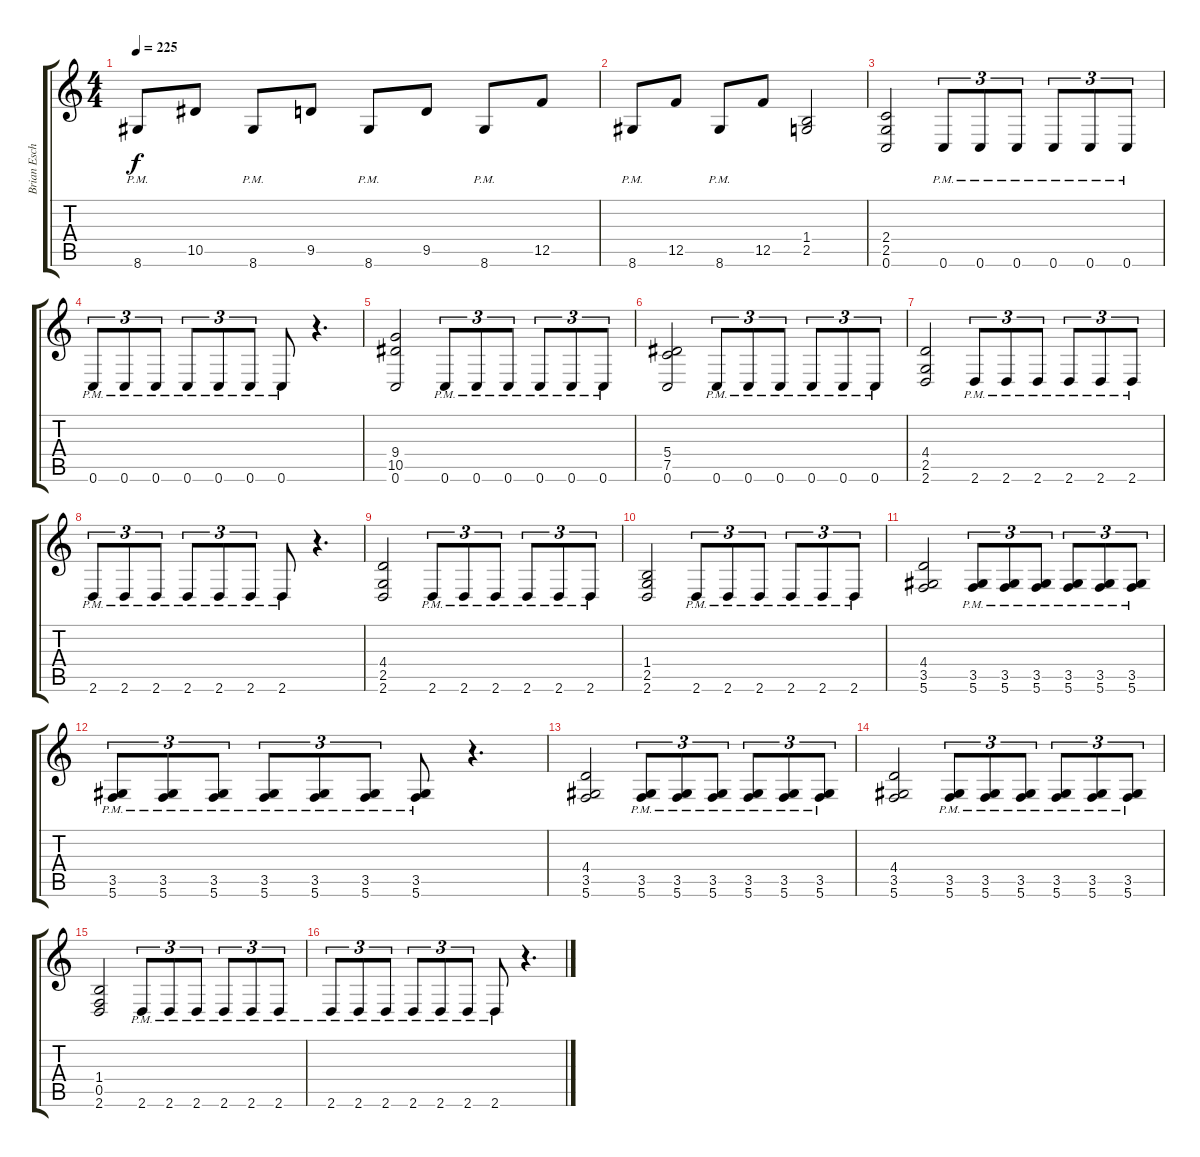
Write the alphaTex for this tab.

\track ("Brian Eschbach (Rhythm)" "Brian Esch") {instrument distortionguitar}
\staff {score tabs}
\tuning (C4 G3 Eb3 Bb2 F2 C2) {hide}
\ts (4 4)
\tempo 225
\clef g2
\ks c
8.6{pm}.8{dy f} 10.5.8 8.6{pm}.8 9.5.8 8.6{pm}.8 9.5.8 8.6{pm}.8 12.5.8 |
8.6{pm}.8 12.5.8 8.6{pm}.8 12.5.8 (1.4 2.5).2 |
(2.4 2.5 0.6).2 0.6{pm}.8{tu (3 2)} 0.6{pm}.8{tu (3 2)} 0.6{pm}.8{tu (3 2)} 0.6{pm}.8{tu (3 2)} 0.6{pm}.8{tu (3 2)} 0.6{pm}.8{tu (3 2)} |
0.6{pm}.8{tu (3 2)} 0.6{pm}.8{tu (3 2)} 0.6{pm}.8{tu (3 2)} 0.6{pm}.8{tu (3 2)} 0.6{pm}.8{tu (3 2)} 0.6{pm}.8{tu (3 2)} 0.6{pm}.8 r.4{d} |
(9.4 10.5 0.6).2 0.6{pm}.8{tu (3 2)} 0.6{pm}.8{tu (3 2)} 0.6{pm}.8{tu (3 2)} 0.6{pm}.8{tu (3 2)} 0.6{pm}.8{tu (3 2)} 0.6{pm}.8{tu (3 2)} |
(5.4 7.5 0.6).2 0.6{pm}.8{tu (3 2)} 0.6{pm}.8{tu (3 2)} 0.6{pm}.8{tu (3 2)} 0.6{pm}.8{tu (3 2)} 0.6{pm}.8{tu (3 2)} 0.6{pm}.8{tu (3 2)} |
(4.4 2.5 2.6).2 2.6{pm}.8{tu (3 2)} 2.6{pm}.8{tu (3 2)} 2.6{pm}.8{tu (3 2)} 2.6{pm}.8{tu (3 2)} 2.6{pm}.8{tu (3 2)} 2.6{pm}.8{tu (3 2)} |
2.6{pm}.8{tu (3 2)} 2.6{pm}.8{tu (3 2)} 2.6{pm}.8{tu (3 2)} 2.6{pm}.8{tu (3 2)} 2.6{pm}.8{tu (3 2)} 2.6{pm}.8{tu (3 2)} 2.6{pm}.8 r.4{d} |
(4.4 2.5 2.6).2 2.6{pm}.8{tu (3 2)} 2.6{pm}.8{tu (3 2)} 2.6{pm}.8{tu (3 2)} 2.6{pm}.8{tu (3 2)} 2.6{pm}.8{tu (3 2)} 2.6{pm}.8{tu (3 2)} |
(1.4 2.5 2.6).2 2.6{pm}.8{tu (3 2)} 2.6{pm}.8{tu (3 2)} 2.6{pm}.8{tu (3 2)} 2.6{pm}.8{tu (3 2)} 2.6{pm}.8{tu (3 2)} 2.6{pm}.8{tu (3 2)} |
(4.4 3.5 5.6).2 (3.5{pm} 5.6{pm}).8{tu (3 2)} (3.5{pm} 5.6{pm}).8{tu (3 2)} (3.5{pm} 5.6{pm}).8{tu (3 2)} (3.5{pm} 5.6{pm}).8{tu (3 2)} (3.5{pm} 5.6{pm}).8{tu (3 2)} (3.5{pm} 5.6{pm}).8{tu (3 2)} |
(3.5{pm} 5.6{pm}).8{tu (3 2)} (3.5{pm} 5.6{pm}).8{tu (3 2)} (3.5{pm} 5.6{pm}).8{tu (3 2)} (3.5{pm} 5.6{pm}).8{tu (3 2)} (3.5{pm} 5.6{pm}).8{tu (3 2)} (3.5{pm} 5.6{pm}).8{tu (3 2)} (3.5{pm} 5.6{pm}).8 r.4{d} |
(4.4 3.5 5.6).2 (3.5{pm} 5.6{pm}).8{tu (3 2)} (3.5{pm} 5.6{pm}).8{tu (3 2)} (3.5{pm} 5.6{pm}).8{tu (3 2)} (3.5{pm} 5.6{pm}).8{tu (3 2)} (3.5{pm} 5.6{pm}).8{tu (3 2)} (3.5{pm} 5.6{pm}).8{tu (3 2)} |
(4.4 3.5 5.6).2 (3.5{pm} 5.6{pm}).8{tu (3 2)} (3.5{pm} 5.6{pm}).8{tu (3 2)} (3.5{pm} 5.6{pm}).8{tu (3 2)} (3.5{pm} 5.6{pm}).8{tu (3 2)} (3.5{pm} 5.6{pm}).8{tu (3 2)} (3.5{pm} 5.6{pm}).8{tu (3 2)} |
(1.4 0.5 2.6).2 2.6{pm}.8{tu (3 2)} 2.6{pm}.8{tu (3 2)} 2.6{pm}.8{tu (3 2)} 2.6{pm}.8{tu (3 2)} 2.6{pm}.8{tu (3 2)} 2.6{pm}.8{tu (3 2)} |
2.6{pm}.8{tu (3 2)} 2.6{pm}.8{tu (3 2)} 2.6{pm}.8{tu (3 2)} 2.6{pm}.8{tu (3 2)} 2.6{pm}.8{tu (3 2)} 2.6{pm}.8{tu (3 2)} 2.6{pm}.8 r.4{d}
